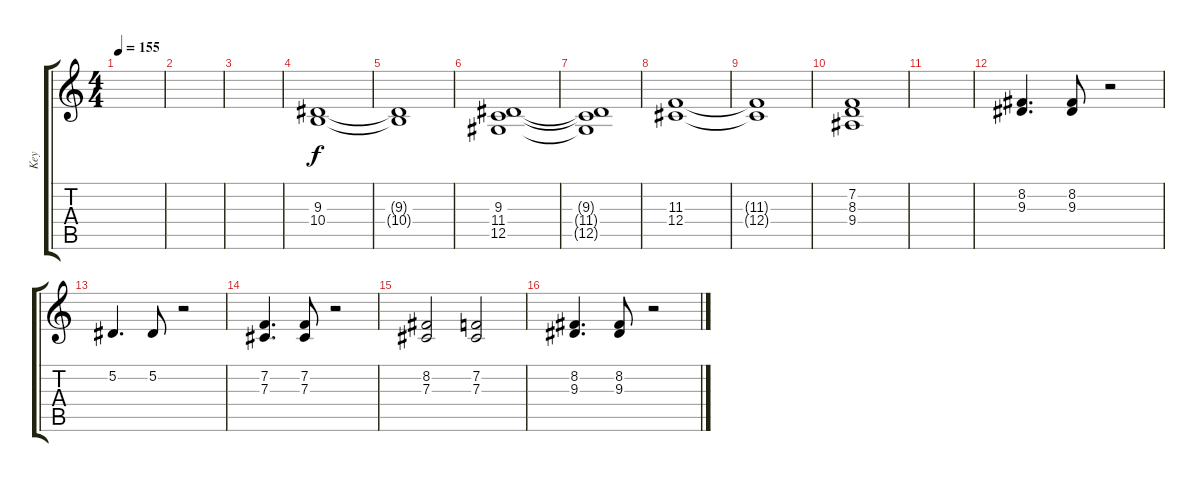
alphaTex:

\track ("Key" "Key") {instrument choiraahs}
\staff {score tabs}
\tuning (Eb4 Bb3 Gb3 Db3 Ab2 Eb2) {hide}
\ts (4 4)
\tempo 155
\clef g2
\ks c
|
|
|
(9.3 10.4).1 |
(9.3{t} 10.4{t}).1 |
(9.3 11.4 12.5).1 |
(9.3{t} 11.4{t} 12.5{t}).1 |
(11.3 12.4).1 |
(11.3{t} 12.4{t}).1 |
(7.2 8.3 9.4).1 |
|
(8.2 9.3).4{d} (8.2 9.3).8 r.2 |
5.2.4{d} 5.2.8 r.2 |
(7.2 7.3).4{d} (7.2 7.3).8 r.2 |
(8.2 7.3).2 (7.2 7.3).2 |
(8.2 9.3).4{d} (8.2 9.3).8 r.2
